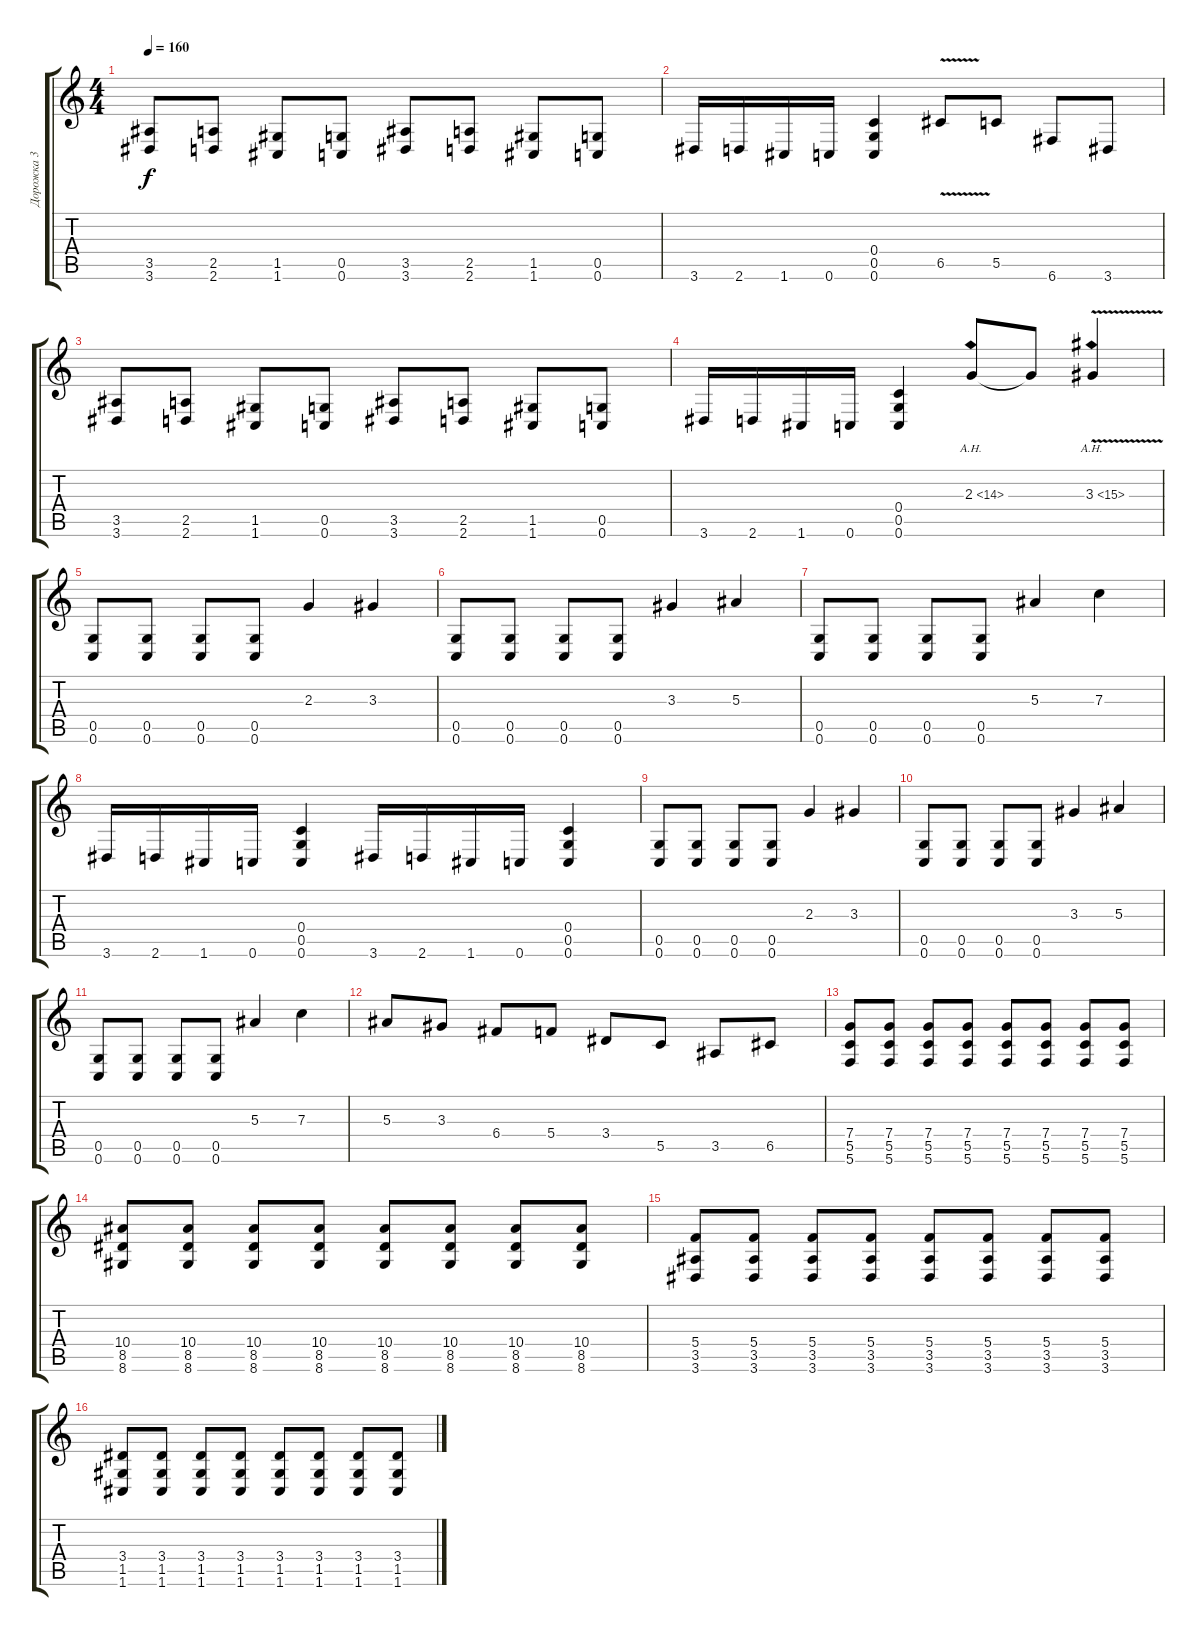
\track ("Дорожка 3" "Дорожка 3") {instrument overdrivenguitar}
\staff {score tabs}
\tuning (D4 A3 F3 C3 G2 C2) {hide}
\ts (4 4)
\tempo 160
\clef g2
\ks c
(3.5 3.6).8{dy f} (2.5 2.6).8 (1.5 1.6).8 (0.5 0.6).8 (3.5 3.6).8 (2.5 2.6).8 (1.5 1.6).8 (0.5 0.6).8 |
3.6.16 2.6.16 1.6.16 0.6.16 (0.4 0.5 0.6).4 6.5{v}.8 5.5.8 6.6.8 3.6.8 |
(3.5 3.6).8 (2.5 2.6).8 (1.5 1.6).8 (0.5 0.6).8 (3.5 3.6).8 (2.5 2.6).8 (1.5 1.6).8 (0.5 0.6).8 |
3.6.16 2.6.16 1.6.16 0.6.16 (0.4 0.5 0.6).4 2.3{ah 12}.8 2.3{t}.8 3.3{ah 12 v}.4 |
(0.5 0.6).8 (0.5 0.6).8 (0.5 0.6).8 (0.5 0.6).8 2.3.4 3.3.4 |
(0.5 0.6).8 (0.5 0.6).8 (0.5 0.6).8 (0.5 0.6).8 3.3.4 5.3.4 |
(0.5 0.6).8 (0.5 0.6).8 (0.5 0.6).8 (0.5 0.6).8 5.3.4 7.3.4 |
3.6.16 2.6.16 1.6.16 0.6.16 (0.4 0.5 0.6).4 3.6.16 2.6.16 1.6.16 0.6.16 (0.4 0.5 0.6).4 |
(0.5 0.6).8 (0.5 0.6).8 (0.5 0.6).8 (0.5 0.6).8 2.3.4 3.3.4 |
(0.5 0.6).8 (0.5 0.6).8 (0.5 0.6).8 (0.5 0.6).8 3.3.4 5.3.4 |
(0.5 0.6).8 (0.5 0.6).8 (0.5 0.6).8 (0.5 0.6).8 5.3.4 7.3.4 |
5.3.8 3.3.8 6.4.8 5.4.8 3.4.8 5.5.8 3.5.8 6.5.8 |
(7.4 5.5 5.6).8 (7.4 5.5 5.6).8 (7.4 5.5 5.6).8 (7.4 5.5 5.6).8 (7.4 5.5 5.6).8 (7.4 5.5 5.6).8 (7.4 5.5 5.6).8 (7.4 5.5 5.6).8 |
(10.4 8.5 8.6).8 (10.4 8.5 8.6).8 (10.4 8.5 8.6).8 (10.4 8.5 8.6).8 (10.4 8.5 8.6).8 (10.4 8.5 8.6).8 (10.4 8.5 8.6).8 (10.4 8.5 8.6).8 |
(5.4 3.5 3.6).8 (5.4 3.5 3.6).8 (5.4 3.5 3.6).8 (5.4 3.5 3.6).8 (5.4 3.5 3.6).8 (5.4 3.5 3.6).8 (5.4 3.5 3.6).8 (5.4 3.5 3.6).8 |
(3.4 1.5 1.6).8 (3.4 1.5 1.6).8 (3.4 1.5 1.6).8 (3.4 1.5 1.6).8 (3.4 1.5 1.6).8 (3.4 1.5 1.6).8 (3.4 1.5 1.6).8 (3.4 1.5 1.6).8
